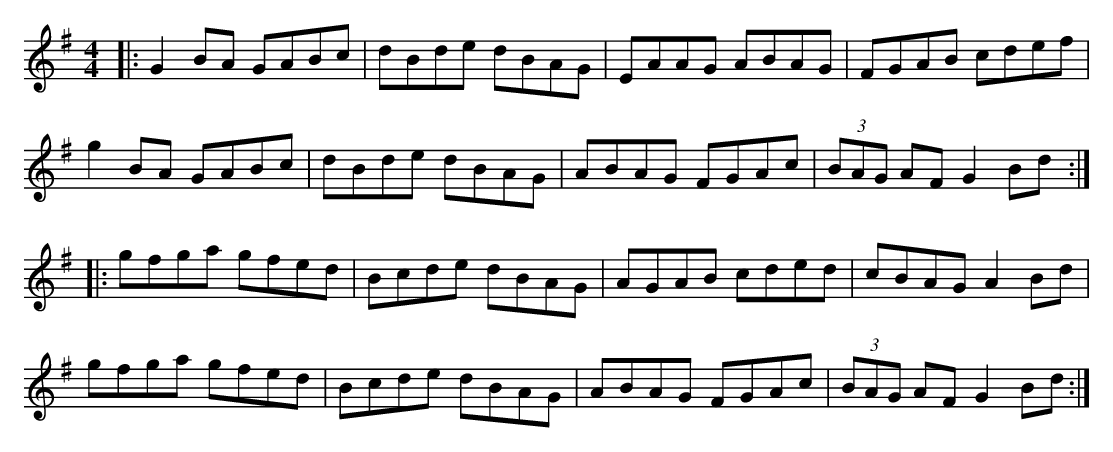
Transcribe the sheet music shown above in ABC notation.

X:1
M:4/4
K:G
|: G2 BA GABc | dBde dBAG | EAAG ABAG | FGAB cdef |
g2 BA GABc | dBde dBAG | ABAG FGAc | (3BAG AF G2 Bd :|
|:gfga gfed | Bcde dBAG | AGAB cded | cBAG A2 Bd |
gfga gfed | Bcde dBAG | ABAG FGAc | (3BAG AF G2Bd :|
